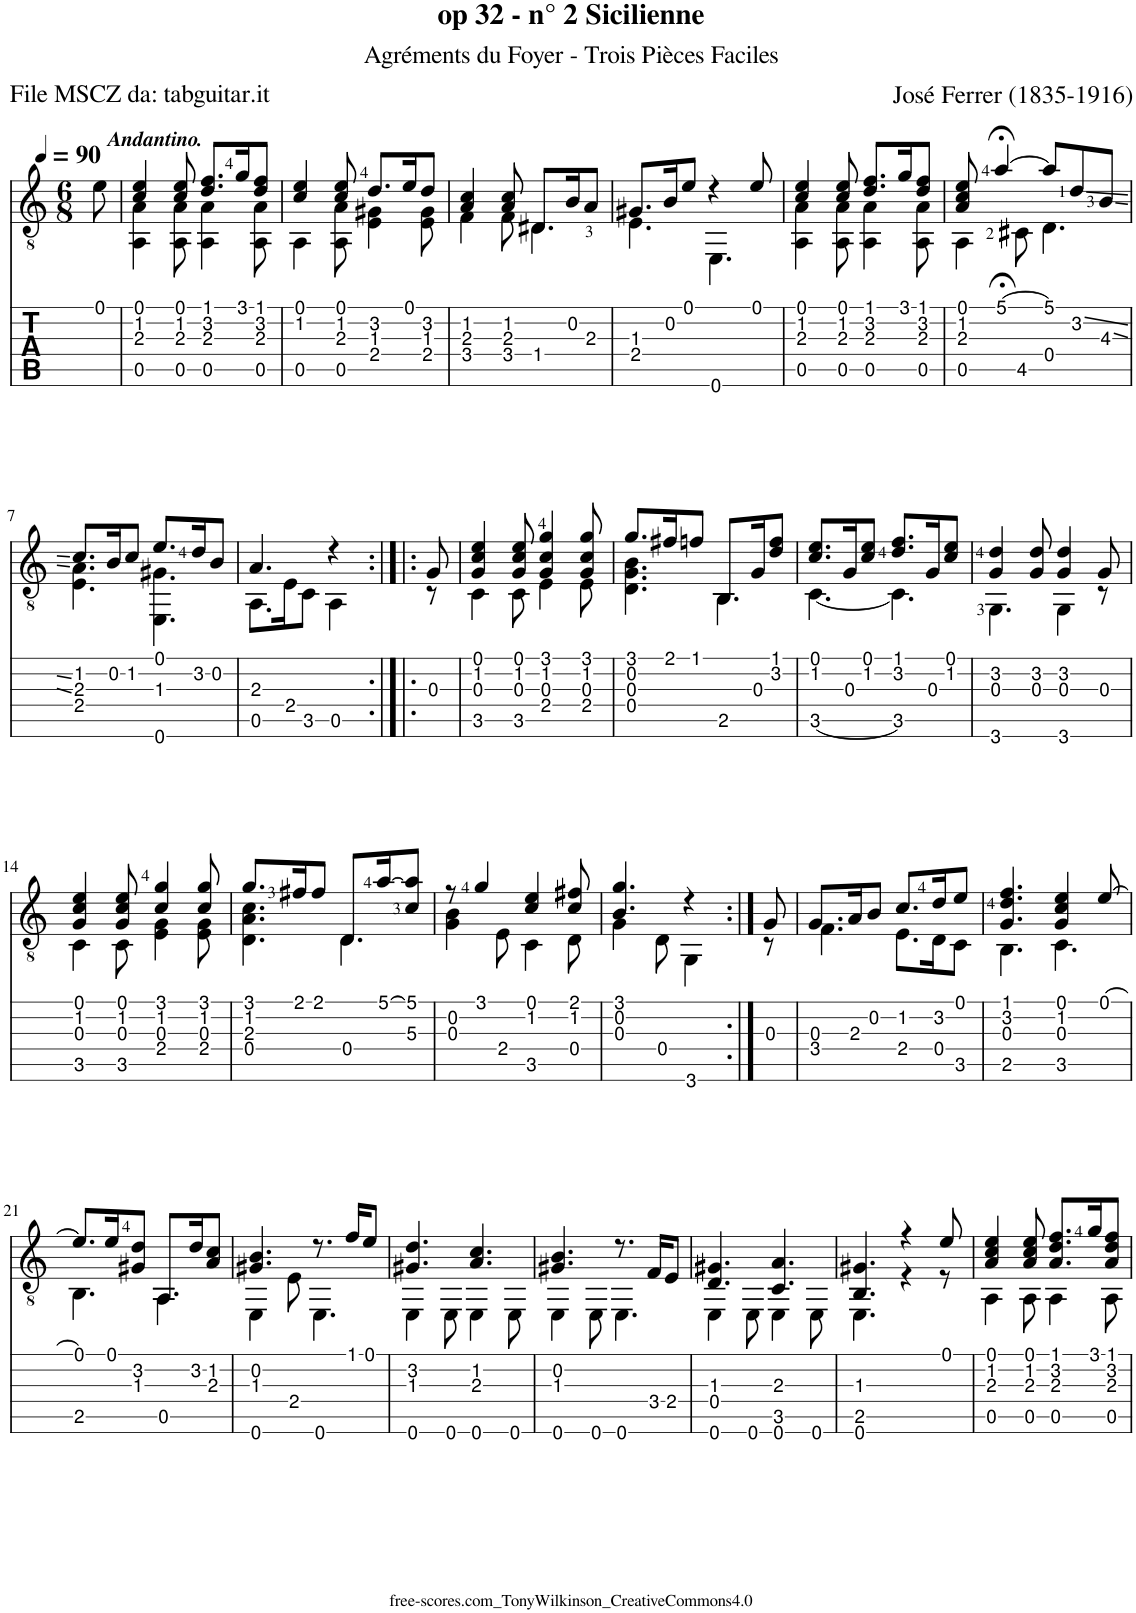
**kern	**kern
*part1	*part1
*staff2	*staff1
*I"Guitar	*
*I'Guit.	*
*stria6	*
*	*clefGv2
*k[]	*k[]
*M6/8	*M6/8
*MM90	*MM90
=	=
!	!LO:TX:a:Bi:t=Andantino.
8e	8e\
=1	=1
*^	*^
4c 4e	4AA 4A	4c/ 4e/	4AA\ 4A\
8c 8e	8AA 8A	8c/ 8e/	8AA\ 8A\
8.d\ 8.f\L	4AA 4A	8.d/ 8.f/L	4AA\ 4A\
16gK	.	16g/K	.
8d\ 8f\J	8AA 8A	8d/ 8f/J	8AA\ 8A\
=2	=2	=2	=2
4c 4e	4AA	4c/ 4e/	4AA\
8c 8e	8AA 8A	8c/ 8e/	8AA\ 8A\
8.dL	4E 4G#	8.d/L	4E\ 4G#X\
16eK	.	16e/K	.
8dJ	8E 8G#	8d/J	8E\ 8G#\
=3	=3	=3	=3
4A 4c	4F	4A/ 4c/	4F\
8A 8c	8F	8A/ 8c/	8F\
8.D#L	4.D#	8.D#X/L	4.D#\
16BK	.	16B/K	.
8AJ	.	8A/J	.
=4	=4	=4	=4
8.G#L	4.E	8.G#X/L	4.E\
16BK	.	16B/K	.
8eJ	.	8e/J	.
4r	4.EE	4r	4.EE\
8e	.	8e/	.
=5	=5	=5	=5
4c 4e	4AA 4A	4c/ 4e/	4AA\ 4A\
8c 8e	8AA 8A	8c/ 8e/	8AA\ 8A\
8.d\ 8.f\L	4AA 4A	8.d/ 8.f/L	4AA\ 4A\
16gK	.	16g/K	.
8d\ 8f\J	8AA 8A	8d/ 8f/J	8AA\ 8A\
=6	=6	=6	=6
8A 8c 8e	4AA	8A/ 8c/ 8e/	4AA\
[4a;<	.	[4a;</	.
.	8C#X	.	8C#X\
8aL]	4.D	8a/L]	4.D\
8d	.	8d/	.
8BJ	.	8B/J	.
!!LO:LB:g=z	!!
=7	=7	=7	=7
8.cL	4.E 4.A	8.c/L	4.E\ 4.A\
16BK	.	16B/K	.
8cJ	.	8c/J	.
8.eL	4.EE 4.G#X	8.e/L	4.EE\ 4.G#X\
16dK	.	16d/K	.
8BJ	.	8B/J	.
=8	=8	=8	=8
4.A	8.AAL	4.A/	8.AA\L
.	16EK	.	16E\K
.	8CJ	.	8C\J
4r	4AA	4r	4AA\
=9:|!|:	=9:|!|:	=9:|!|:	=9:|!|:
8G	8r	8G/	8r
=10	=10	=10	=10
4G 4c 4e	4C	4G/ 4c/ 4e/	4C\
8G 8c 8e	8C	8G/ 8c/ 8e/	8C\
4G 4c 4g	4E	4G/ 4c/ 4g/	4E\
8G 8c 8g	8E	8G/ 8c/ 8g/	8E\
=11	=11	=11	=11
8.gL	4.D 4.G 4.B	8.g/L	4.D\ 4.G\ 4.B\
16f#K	.	16f#X/K	.
8fJ	.	8fn/J	.
8.BBL	4.BB	8.BB/L	4.BB\
16GK	.	16G/K	.
8d\ 8f\J	.	8d/ 8f/J	.
=12	=12	=12	=12
8.c\ 8.e\L	[4.C	8.c/ 8.e/L	[4.C\
16GK	.	16G/K	.
8c\ 8e\J	.	8c/ 8e/J	.
8.d\ 8.f\L	4.C]	8.d/ 8.f/L	4.C\]
16GK	.	16G/K	.
8c\ 8e\J	.	8c/ 8e/J	.
=13	=13	=13	=13
4G 4d	4.GG	4G/ 4d/	4.GG\
8G 8d	.	8G/ 8d/	.
4G 4d	4GG	4G/ 4d/	4GG\
8G	8r	8G/	8r
!!LO:LB:g=z	!!
=14	=14	=14	=14
4G 4c 4e	4C	4G/ 4c/ 4e/	4C\
8G 8c 8e	8C	8G/ 8c/ 8e/	8C\
4c 4g	4E 4G	4c/ 4g/	4E\ 4G\
8c 8g	8E 8G	8c/ 8g/	8E\ 8G\
=15	=15	=15	=15
8.gL	4.D 4.A 4.c	8.g/L	4.D\ 4.A\ 4.c\
16f#K	.	16f#X/K	.
8f#J	.	8f#/J	.
8.DL	4.D	8.D/L	4.D\
[16aK	.	[16a/K	.
8c\ 8a]\J	.	8c/ 8a/]J	.
=16	=16	=16	=16
8r	4G 4B	8r	4G\ 4B\
4g	.	4g/	.
.	8E	.	8E\
4c 4e	4C	4c/ 4e/	4C\
8c 8f#	8D	8c/ 8f#X/	8D\
=17	=17	=17	=17
4.B 4.g	4G	4.B/ 4.g/	4G\
.	8D	.	8D\
4r	4GG	4r	4GG\
=18:|!	=18:|!	=18:|!	=18:|!
8G	8r	8G/	8r
=19	=19	=19	=19
8.GL	4.F	8.G/L	4.F\
16AK	.	16A/K	.
8BJ	.	8B/J	.
8.cL	8.EL	8.c/L	8.E\L
16dK	16DK	16d/K	16D\K
8eJ	8CJ	8e/J	8C\J
=20	=20	=20	=20
4.G 4.d 4.f	4.BB	4.G/ 4.d/ 4.f/	4.BB\
4G 4c 4e	4.C	4G/ 4c/ 4e/	4.C\
[8e	.	[8e/	.
!!LO:LB:g=z	!!
=21	=21	=21	=21
8.eL]	4.BB	8.e/L]	4.BB\
16eK	.	16e/K	.
8G#\ 8d\J	.	8G#X/ 8d/J	.
8.AAL	4.AA	8.AA/L	4.AA\
16dK	.	16d/K	.
8A\ 8c\J	.	8A/ 8c/J	.
=22	=22	=22	=22
4.G# 4.B	4EE	4.G#X/ 4.B/	4EE\
.	8E	.	8E\
8.r	4.EE	8.r	4.EE\
16fKL	.	16f/KL	.
8eJ	.	8e/J	.
=23	=23	=23	=23
4.G# 4.d	4EE	4.G#X/ 4.d/	4EE\
.	8EE	.	8EE\
4.A 4.c	4EE	4.A/ 4.c/	4EE\
.	8EE	.	8EE\
=24	=24	=24	=24
4.G# 4.B	4EE	4.G#X/ 4.B/	4EE\
.	8EE	.	8EE\
8.r	4.EE	8.r	4.EE\
16FKL	.	16F/KL	.
8EJ	.	8E/J	.
=25	=25	=25	=25
4.D 4.G#	4EE	4.D/ 4.G#X/	4EE\
.	8EE	.	8EE\
4.C 4.A	4EE	4.C/ 4.A/	4EE\
.	8EE	.	8EE\
=26	=26	=26	=26
4.BB 4.G#	4.EE	4.BB/ 4.G#X/	4.EE\
4r	4r	4r	4r
8e	8r	8e/	8r
=27	=27	=27	=27
4A 4c 4e	4AA	4A/ 4c/ 4e/	4AA\
8A 8c 8e	8AA	8A/ 8c/ 8e/	8AA\
8.A\ 8.d\ 8.f\L	4AA	8.A/ 8.d/ 8.f/L	4AA\
16gK	.	16g/K	.
8A\ 8d\ 8f\J	8AA	8A/ 8d/ 8f/J	8AA\
*v	*v	*	*
*	*v	*v
=	=
*-	*-
